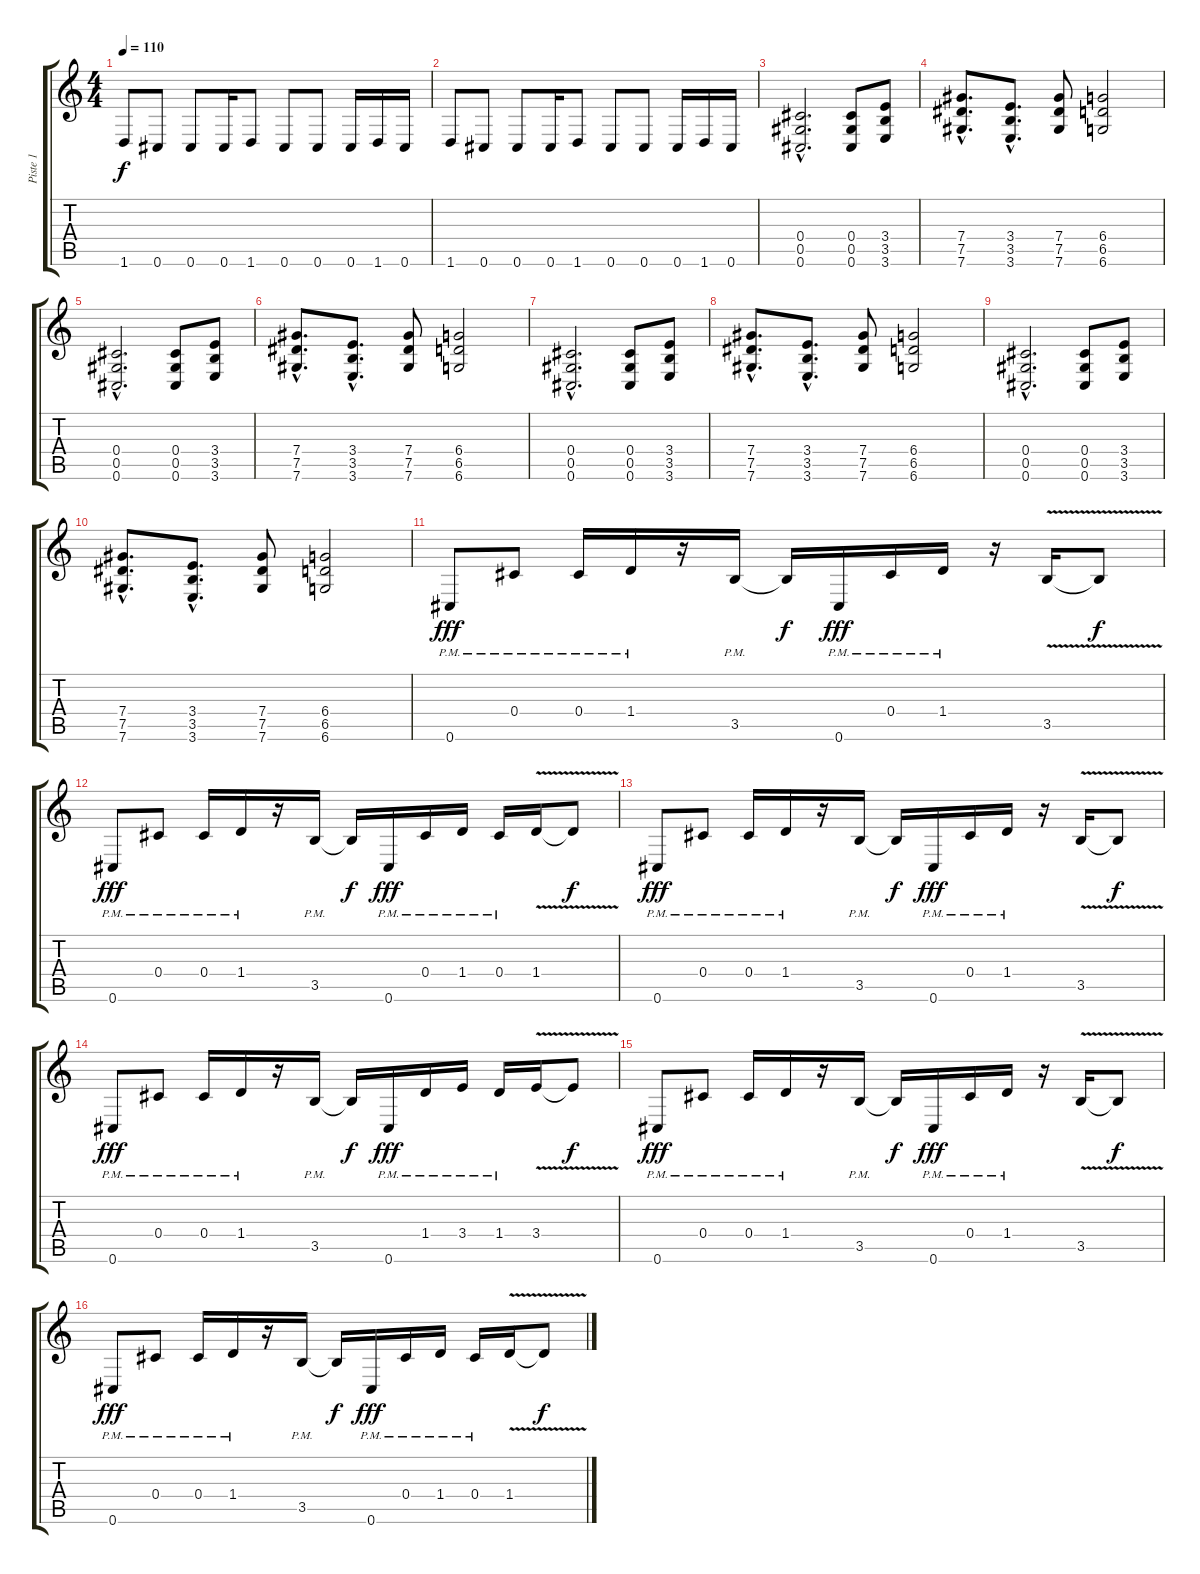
\track ("Piste 1" "Piste 1") {instrument distortionguitar}
\staff {score tabs}
\tuning (Eb4 Bb3 Gb3 Db3 Ab2 Db2) {hide}
\ts (4 4)
\tempo 110
\clef g2
\ks c
1.6.8{dy f} 0.6.8 0.6.8 0.6.16 1.6.8 0.6.8 0.6.8 0.6.16 1.6.16 0.6.16 |
1.6.8 0.6.8 0.6.8 0.6.16 1.6.8 0.6.8 0.6.8 0.6.16 1.6.16 0.6.16 |
(0.4{hac} 0.5{hac} 0.6{hac}).2{d} (0.4 0.5 0.6).8 (3.4 3.5 3.6).8 |
(7.4{hac} 7.5{hac} 7.6{hac}).8{d} (3.4{hac} 3.5{hac} 3.6{hac}).8{d} (7.4 7.5 7.6).8 (6.4 6.5 6.6).2 |
(0.4{hac} 0.5{hac} 0.6{hac}).2{d} (0.4 0.5 0.6).8 (3.4 3.5 3.6).8 |
(7.4{hac} 7.5{hac} 7.6{hac}).8{d} (3.4{hac} 3.5{hac} 3.6{hac}).8{d} (7.4 7.5 7.6).8 (6.4 6.5 6.6).2 |
(0.4{hac} 0.5{hac} 0.6{hac}).2{d} (0.4 0.5 0.6).8 (3.4 3.5 3.6).8 |
(7.4{hac} 7.5{hac} 7.6{hac}).8{d} (3.4{hac} 3.5{hac} 3.6{hac}).8{d} (7.4 7.5 7.6).8 (6.4 6.5 6.6).2 |
(0.4{hac} 0.5{hac} 0.6{hac}).2{d} (0.4 0.5 0.6).8 (3.4 3.5 3.6).8 |
(7.4{hac} 7.5{hac} 7.6{hac}).8{d} (3.4{hac} 3.5{hac} 3.6{hac}).8{d} (7.4 7.5 7.6).8 (6.4 6.5 6.6).2 |
0.6{pm}.8{dy fff} 0.4{pm}.8 0.4{pm}.16 1.4{pm}.16 r.16 3.5{pm}.16 3.5{t}.16{dy f} 0.6{pm}.16{dy fff} 0.4{pm}.16 1.4{pm}.16 r.16 3.5{v}.16 3.5{t}.8{dy f} |
0.6{pm}.8{dy fff} 0.4{pm}.8 0.4{pm}.16 1.4{pm}.16 r.16 3.5{pm}.16 3.5{t}.16{dy f} 0.6{pm}.16{dy fff} 0.4{pm}.16 1.4{pm}.16 0.4{pm}.16 1.4{v}.16 1.4{t}.8{dy f} |
0.6{pm}.8{dy fff} 0.4{pm}.8 0.4{pm}.16 1.4{pm}.16 r.16 3.5{pm}.16 3.5{t}.16{dy f} 0.6{pm}.16{dy fff} 0.4{pm}.16 1.4{pm}.16 r.16 3.5{v}.16 3.5{t}.8{dy f} |
0.6{pm}.8{dy fff} 0.4{pm}.8 0.4{pm}.16 1.4{pm}.16 r.16 3.5{pm}.16 3.5{t}.16{dy f} 0.6{pm}.16{dy fff} 1.4{pm}.16 3.4{pm}.16 1.4{pm}.16 3.4{v}.16 3.4{t}.8{dy f} |
0.6{pm}.8{dy fff} 0.4{pm}.8 0.4{pm}.16 1.4{pm}.16 r.16 3.5{pm}.16 3.5{t}.16{dy f} 0.6{pm}.16{dy fff} 0.4{pm}.16 1.4{pm}.16 r.16 3.5{v}.16 3.5{t}.8{dy f} |
0.6{pm}.8{dy fff} 0.4{pm}.8 0.4{pm}.16 1.4{pm}.16 r.16 3.5{pm}.16 3.5{t}.16{dy f} 0.6{pm}.16{dy fff} 0.4{pm}.16 1.4{pm}.16 0.4{pm}.16 1.4{v}.16 1.4{t}.8{dy f}
